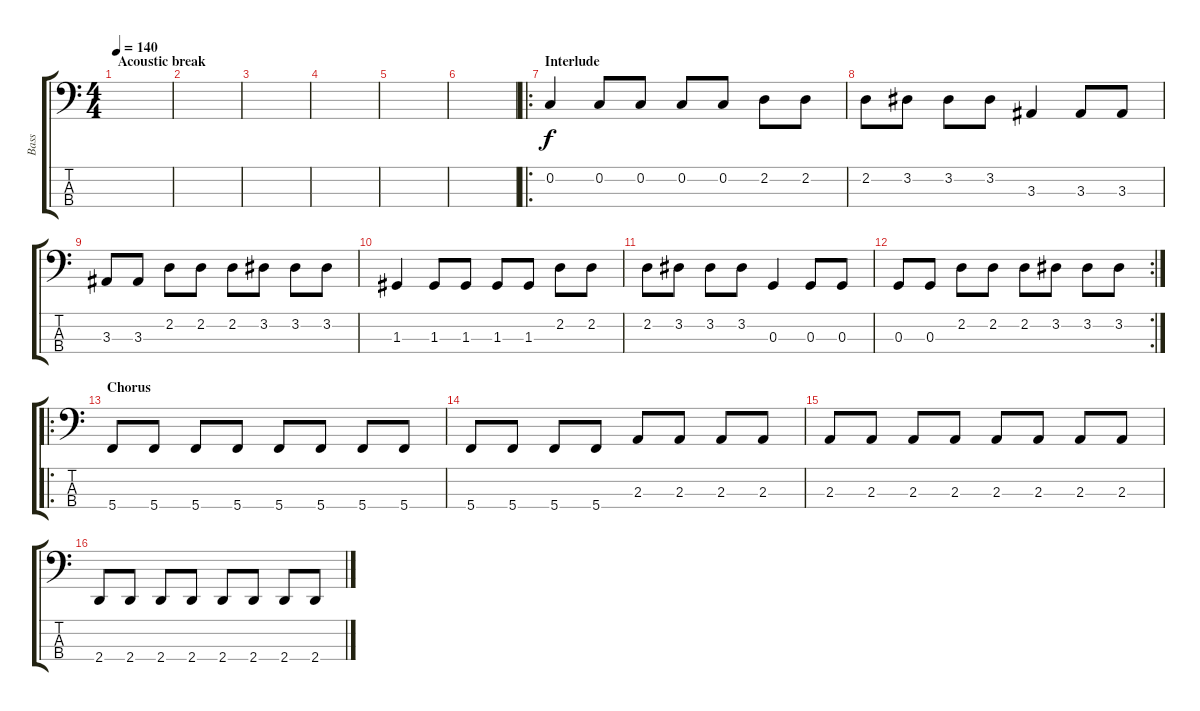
\track ("Bass" "Bass") {instrument electricbasspick}
\staff {score tabs}
\tuning (F2 C2 G1 C1) {hide}
\ts (4 4)
\section ("" "Acoustic break")
\tempo 140
\clef f4
\ks c
|
|
|
|
|
|
\ro
\section ("" "Interlude")
0.2.4 0.2.8 0.2.8 0.2.8 0.2.8 2.2.8 2.2.8 |
2.2.8 3.2.8 3.2.8 3.2.8 3.3.4 3.3.8 3.3.8 |
3.3.8 3.3.8 2.2.8 2.2.8 2.2.8 3.2.8 3.2.8 3.2.8 |
1.3.4 1.3.8 1.3.8 1.3.8 1.3.8 2.2.8 2.2.8 |
2.2.8 3.2.8 3.2.8 3.2.8 0.3.4 0.3.8 0.3.8 |
\rc 2
0.3.8 0.3.8 2.2.8 2.2.8 2.2.8 3.2.8 3.2.8 3.2.8 |
\ro
\section ("" "Chorus")
5.4.8 5.4.8 5.4.8 5.4.8 5.4.8 5.4.8 5.4.8 5.4.8 |
5.4.8 5.4.8 5.4.8 5.4.8 2.3.8 2.3.8 2.3.8 2.3.8 |
2.3.8 2.3.8 2.3.8 2.3.8 2.3.8 2.3.8 2.3.8 2.3.8 |
2.4.8 2.4.8 2.4.8 2.4.8 2.4.8 2.4.8 2.4.8 2.4.8
